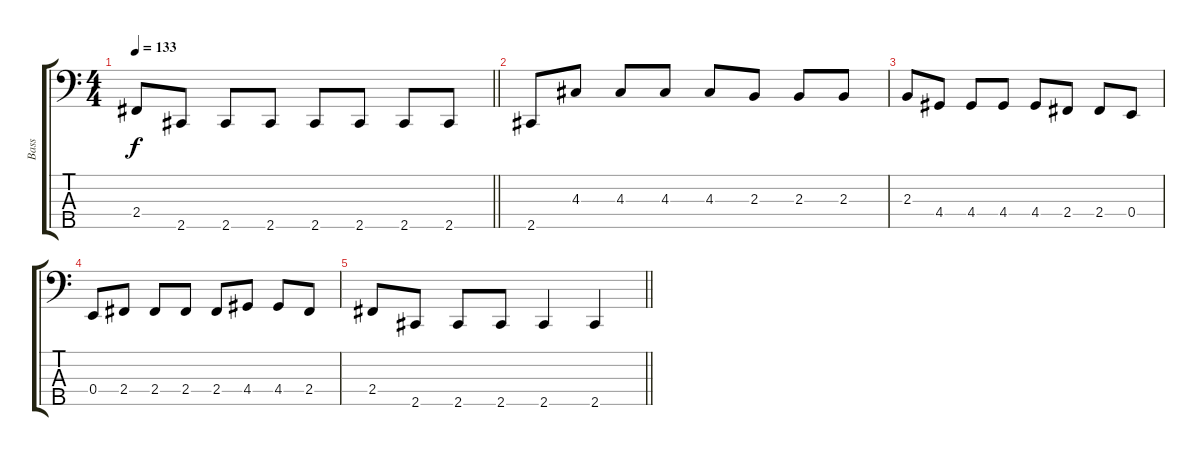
\track ("Bass" "Bass") {instrument electricbassfinger}
\staff {score tabs}
\tuning (G2 D2 A1 E1 B0) {hide}
\ts (4 4)
\tempo 133
\clef f4
\barLineRight lightlight
\ks c
2.4.8{dy f} 2.5.8 2.5.8 2.5.8 2.5.8 2.5.8 2.5.8 2.5.8 |
2.5.8 4.3.8 4.3.8 4.3.8 4.3.8 2.3.8 2.3.8 2.3.8 |
2.3.8 4.4.8 4.4.8 4.4.8 4.4.8 2.4.8 2.4.8 0.4.8 |
0.4.8 2.4.8 2.4.8 2.4.8 2.4.8 4.4.8 4.4.8 2.4.8 |
\barLineRight lightlight
2.4.8 2.5.8 2.5.8 2.5.8 2.5.4 2.5.4
